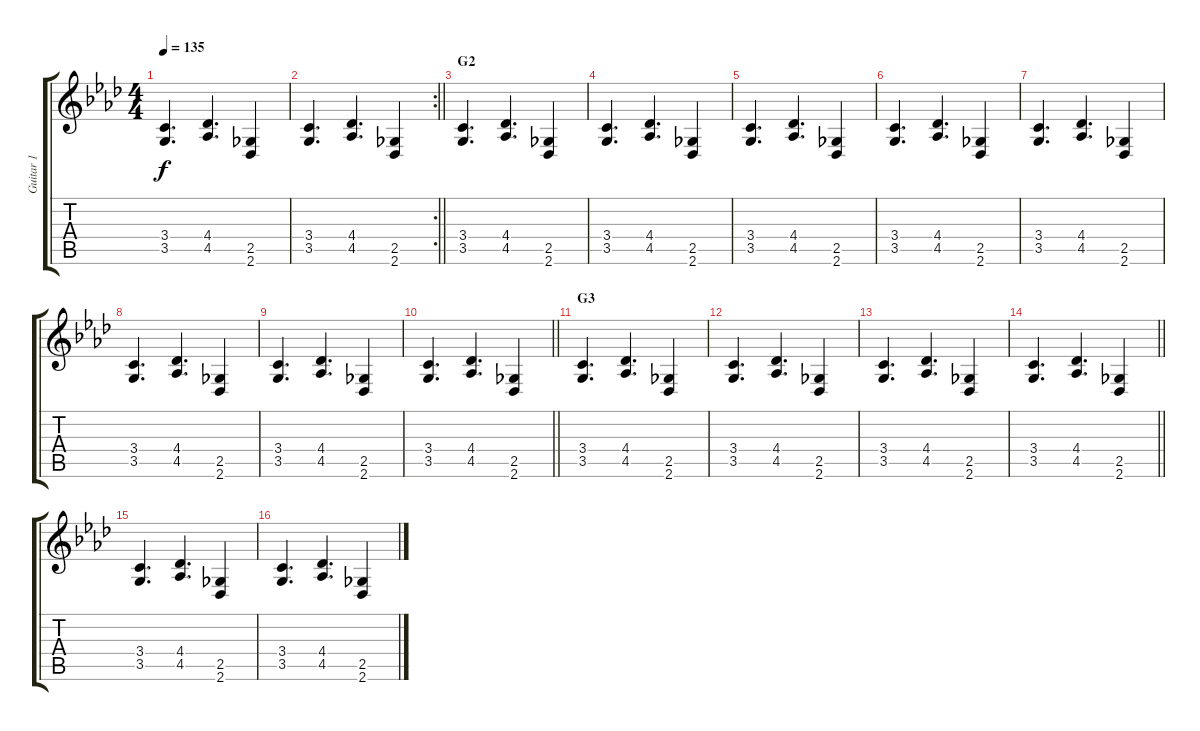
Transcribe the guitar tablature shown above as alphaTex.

\track ("Guitar 1" "Guitar 1") {instrument overdrivenguitar}
\staff {score tabs}
\tuning (B3 Gb3 D3 A2 E2 B1) {hide}
\ts (4 4)
\tempo 135
\clef g2
\ks fminor
(3.4 3.5).4{d dy f} (4.4 4.5).4{d} (2.5 2.6).4 |
\rc 2
\barLineRight lightlight
(3.4 3.5).4{d} (4.4 4.5).4{d} (2.5 2.6).4 |
\section ("" "G2")
(3.4 3.5).4{d} (4.4 4.5).4{d} (2.5 2.6).4 |
(3.4 3.5).4{d} (4.4 4.5).4{d} (2.5 2.6).4 |
(3.4 3.5).4{d} (4.4 4.5).4{d} (2.5 2.6).4 |
(3.4 3.5).4{d} (4.4 4.5).4{d} (2.5 2.6).4 |
(3.4 3.5).4{d} (4.4 4.5).4{d} (2.5 2.6).4 |
(3.4 3.5).4{d} (4.4 4.5).4{d} (2.5 2.6).4 |
(3.4 3.5).4{d} (4.4 4.5).4{d} (2.5 2.6).4 |
\barLineRight lightlight
(3.4 3.5).4{d} (4.4 4.5).4{d} (2.5 2.6).4 |
\section ("" "G3")
(3.4 3.5).4{d} (4.4 4.5).4{d} (2.5 2.6).4 |
(3.4 3.5).4{d} (4.4 4.5).4{d} (2.5 2.6).4 |
(3.4 3.5).4{d} (4.4 4.5).4{d} (2.5 2.6).4 |
\barLineRight lightlight
(3.4 3.5).4{d} (4.4 4.5).4{d} (2.5 2.6).4 |
\section ("" "")
(3.4 3.5).4{d} (4.4 4.5).4{d} (2.5 2.6).4 |
(3.4 3.5).4{d} (4.4 4.5).4{d} (2.5 2.6).4
